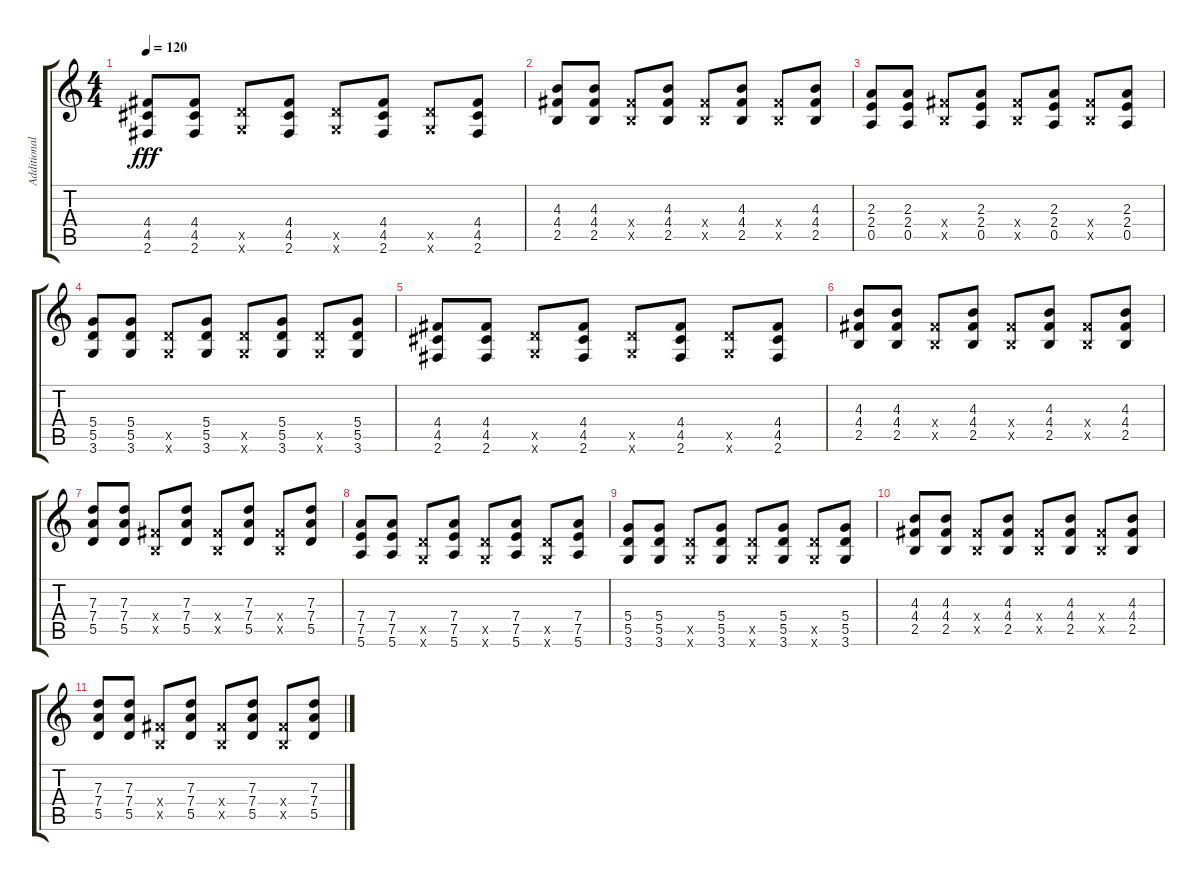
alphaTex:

\track ("Additional Guitar" "Additional") {instrument electricguitarjazz}
\staff {score tabs}
\tuning (E4 B3 G3 D3 A2 E2) {hide}
\ts (4 4)
\tempo 120
\clef g2
\ks c
(4.4 4.5 2.6).8{dy fff} (4.4 4.5 2.6).8 (5.5{x} 3.6{x}).8 (4.4 4.5 2.6).8 (5.5{x} 3.6{x}).8 (4.4 4.5 2.6).8 (5.5{x} 3.6{x}).8 (4.4 4.5 2.6).8 |
(4.3 4.4 2.5).8 (4.3 4.4 2.5).8 (4.4{x} 2.5{x}).8 (4.3 4.4 2.5).8 (4.4{x} 2.5{x}).8 (4.3 4.4 2.5).8 (4.4{x} 2.5{x}).8 (4.3 4.4 2.5).8 |
(2.3 2.4 0.5).8 (2.3 2.4 0.5).8 (4.4{x} 2.5{x}).8 (2.3 2.4 0.5).8 (4.4{x} 2.5{x}).8 (2.3 2.4 0.5).8 (4.4{x} 2.5{x}).8 (2.3 2.4 0.5).8 |
(5.4 5.5 3.6).8 (5.4 5.5 3.6).8 (5.5{x} 3.6{x}).8 (5.4 5.5 3.6).8 (5.5{x} 3.6{x}).8 (5.4 5.5 3.6).8 (5.5{x} 3.6{x}).8 (5.4 5.5 3.6).8 |
(4.4 4.5 2.6).8 (4.4 4.5 2.6).8 (5.5{x} 3.6{x}).8 (4.4 4.5 2.6).8 (5.5{x} 3.6{x}).8 (4.4 4.5 2.6).8 (5.5{x} 3.6{x}).8 (4.4 4.5 2.6).8 |
(4.3 4.4 2.5).8{volume 8} (4.3 4.4 2.5).8 (4.4{x} 2.5{x}).8 (4.3 4.4 2.5).8 (4.4{x} 2.5{x}).8 (4.3 4.4 2.5).8 (4.4{x} 2.5{x}).8 (4.3 4.4 2.5).8 |
(7.3 7.4 5.5).8 (7.3 7.4 5.5).8 (4.4{x} 2.5{x}).8 (7.3 7.4 5.5).8 (4.4{x} 2.5{x}).8 (7.3 7.4 5.5).8 (4.4{x} 2.5{x}).8 (7.3 7.4 5.5).8 |
(7.4 7.5 5.6).8 (7.4 7.5 5.6).8 (5.5{x} 3.6{x}).8 (7.4 7.5 5.6).8 (5.5{x} 3.6{x}).8 (7.4 7.5 5.6).8 (5.5{x} 3.6{x}).8 (7.4 7.5 5.6).8 |
(5.4 5.5 3.6).8 (5.4 5.5 3.6).8 (5.5{x} 3.6{x}).8 (5.4 5.5 3.6).8 (5.5{x} 3.6{x}).8 (5.4 5.5 3.6).8 (5.5{x} 3.6{x}).8 (5.4 5.5 3.6).8 |
(4.3 4.4 2.5).8{volume 0} (4.3 4.4 2.5).8 (4.4{x} 2.5{x}).8 (4.3 4.4 2.5).8 (4.4{x} 2.5{x}).8 (4.3 4.4 2.5).8 (4.4{x} 2.5{x}).8 (4.3 4.4 2.5).8 |
(7.3 7.4 5.5).8 (7.3 7.4 5.5).8 (4.4{x} 2.5{x}).8 (7.3 7.4 5.5).8 (4.4{x} 2.5{x}).8 (7.3 7.4 5.5).8 (4.4{x} 2.5{x}).8 (7.3 7.4 5.5).8
